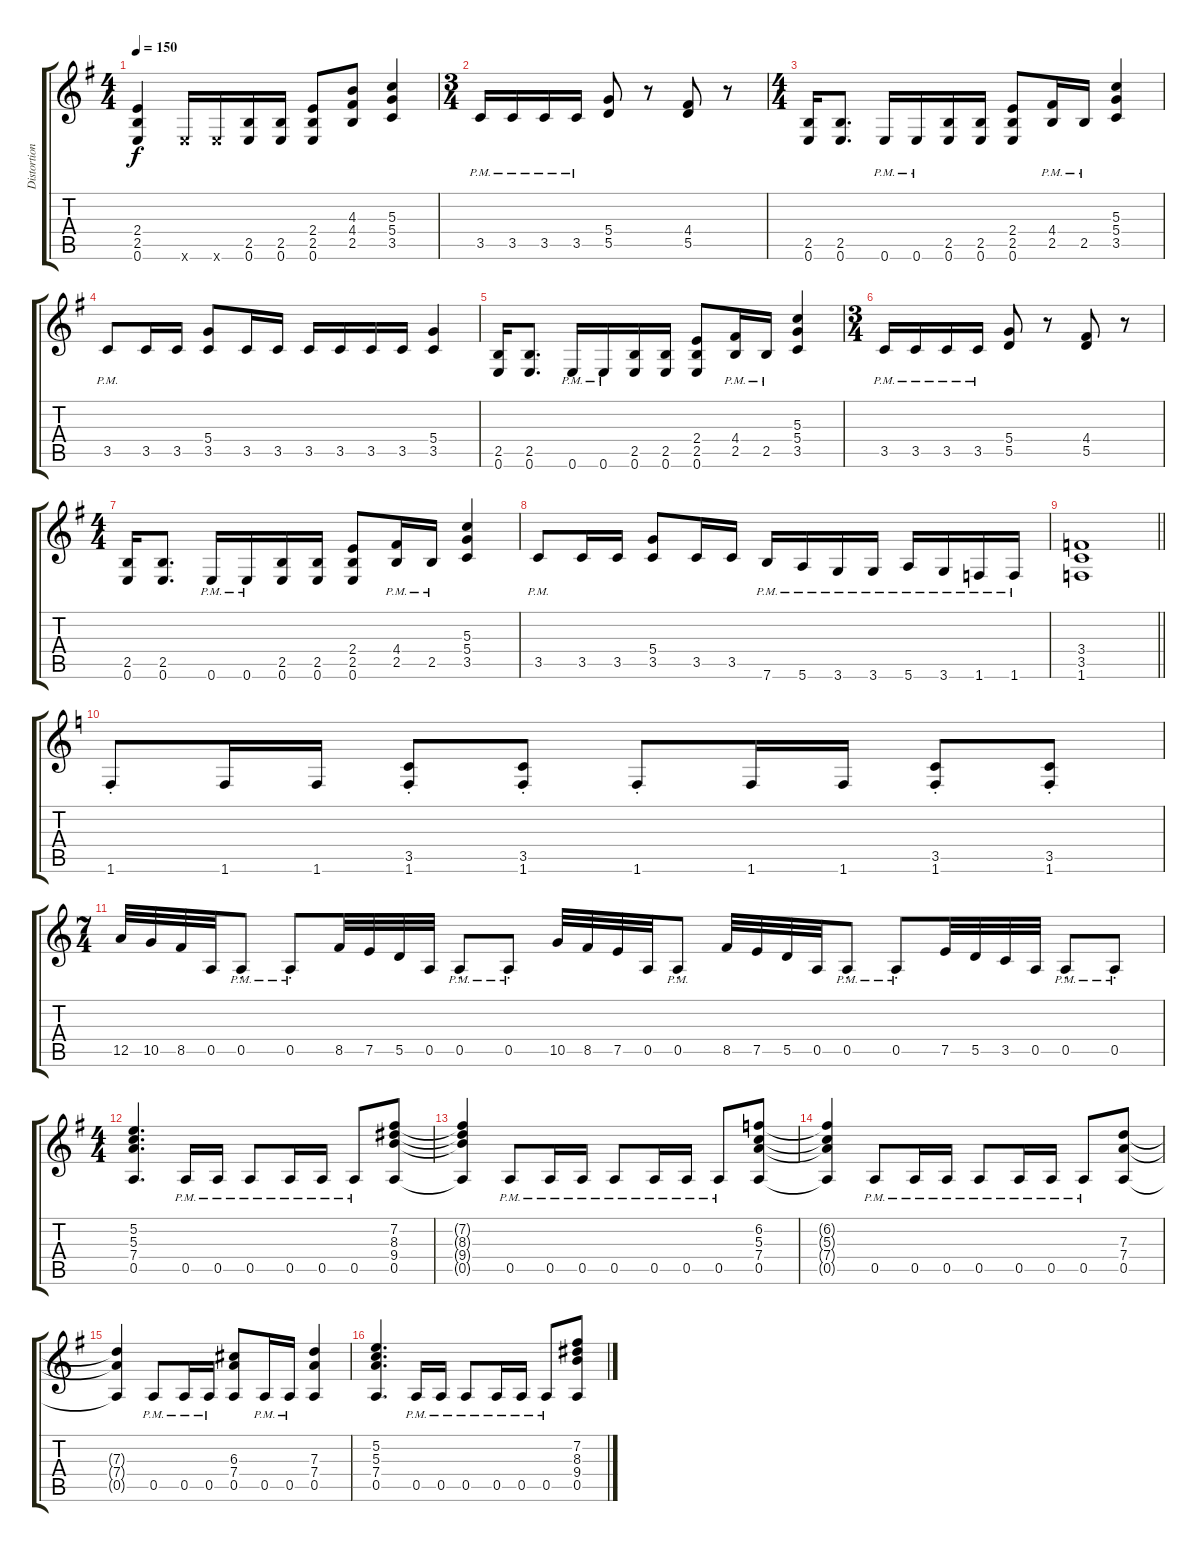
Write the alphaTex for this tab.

\track ("Distortion 2" "Distortion") {instrument distortionguitar}
\staff {score tabs}
\tuning (E4 B3 G3 D3 A2 E2) {hide}
\ts (4 4)
\tempo 150
\clef g2
\ks g
(2.4 2.5 0.6).4{dy f} 0.6{x}.16 0.6{x}.16 (2.5 0.6).16 (2.5 0.6).16 (2.4 2.5 0.6).8 (4.3 4.4 2.5).8 (5.3 5.4 3.5).4 |
\ts (3 4)
3.5{pm}.16 3.5{pm}.16 3.5{pm}.16 3.5{pm}.16 (5.4 5.5).8 r.8 (4.4 5.5).8 r.8 |
\ts (4 4)
(2.5 0.6).16 (2.5 0.6).8{d} 0.6{pm}.16 0.6{pm}.16 (2.5 0.6).16 (2.5 0.6).16 (2.4 2.5 0.6).8 (4.4{pm} 2.5{pm}).16 2.5{pm}.16 (5.3 5.4 3.5).4 |
3.5{pm}.8 3.5.16 3.5.16 (5.4 3.5).8 3.5.16 3.5.16 3.5.16 3.5.16 3.5.16 3.5.16 (5.4 3.5).4 |
(2.5 0.6).16 (2.5 0.6).8{d} 0.6{pm}.16 0.6{pm}.16 (2.5 0.6).16 (2.5 0.6).16 (2.4 2.5 0.6).8 (4.4{pm} 2.5{pm}).16 2.5{pm}.16 (5.3 5.4 3.5).4 |
\ts (3 4)
3.5{pm}.16 3.5{pm}.16 3.5{pm}.16 3.5{pm}.16 (5.4 5.5).8 r.8 (4.4 5.5).8 r.8 |
\ts (4 4)
(2.5 0.6).16 (2.5 0.6).8{d} 0.6{pm}.16 0.6{pm}.16 (2.5 0.6).16 (2.5 0.6).16 (2.4 2.5 0.6).8 (4.4{pm} 2.5{pm}).16 2.5{pm}.16 (5.3 5.4 3.5).4 |
3.5{pm}.8 3.5.16 3.5.16 (5.4 3.5).8 3.5.16 3.5.16 7.6{pm}.16 5.6{pm}.16 3.6{pm}.16 3.6{pm}.16 5.6{pm}.16 3.6{pm}.16 1.6{pm}.16 1.6{pm}.16 |
\barLineRight lightlight
(3.4 3.5 1.6).1 |
\ks c
1.6{st}.8 1.6.16 1.6.16 (3.5{st} 1.6{st}).8 (3.5{st} 1.6{st}).8 1.6{st}.8 1.6.16 1.6.16 (3.5{st} 1.6{st}).8 (3.5{st} 1.6{st}).8 |
\ts (7 4)
12.5.32 10.5.32 8.5.32 0.5.32 0.5{pm st}.8 0.5{pm st}.8 8.5.32 7.5.32 5.5.32 0.5.32 0.5{pm st}.8 0.5{pm st}.8 10.5.32 8.5.32 7.5.32 0.5.32 0.5{pm st}.8 8.5.32 7.5.32 5.5.32 0.5.32 0.5{pm st}.8 0.5{pm st}.8 7.5.32 5.5.32 3.5.32 0.5.32 0.5{pm st}.8 0.5{pm st}.8 |
\ts (4 4)
\ks g
(5.2 5.3 7.4 0.5).4{d} 0.5{pm}.16 0.5{pm}.16 0.5{pm}.8 0.5{pm}.16 0.5{pm}.16 0.5{pm}.8 (7.2 8.3 9.4 0.5).8 |
(7.2{t} 8.3{t} 9.4{t} 0.5{t}).4 0.5{pm}.8 0.5{pm}.16 0.5{pm}.16 0.5{pm}.8 0.5{pm}.16 0.5{pm}.16 0.5{pm}.8 (6.2 5.3 7.4 0.5).8 |
(6.2{t} 5.3{t} 7.4{t} 0.5{t}).4 0.5{pm}.8 0.5{pm}.16 0.5{pm}.16 0.5{pm}.8 0.5{pm}.16 0.5{pm}.16 0.5{pm}.8 (7.3 7.4 0.5).8 |
(7.3{t} 7.4{t} 0.5{t}).4 0.5{pm}.8 0.5{pm}.16 0.5{pm}.16 (6.3 7.4 0.5).8 0.5{pm}.16 0.5{pm}.16 (7.3 7.4 0.5).4 |
(5.2 5.3 7.4 0.5).4{d} 0.5{pm}.16 0.5{pm}.16 0.5{pm}.8 0.5{pm}.16 0.5{pm}.16 0.5{pm}.8 (7.2 8.3 9.4 0.5).8
